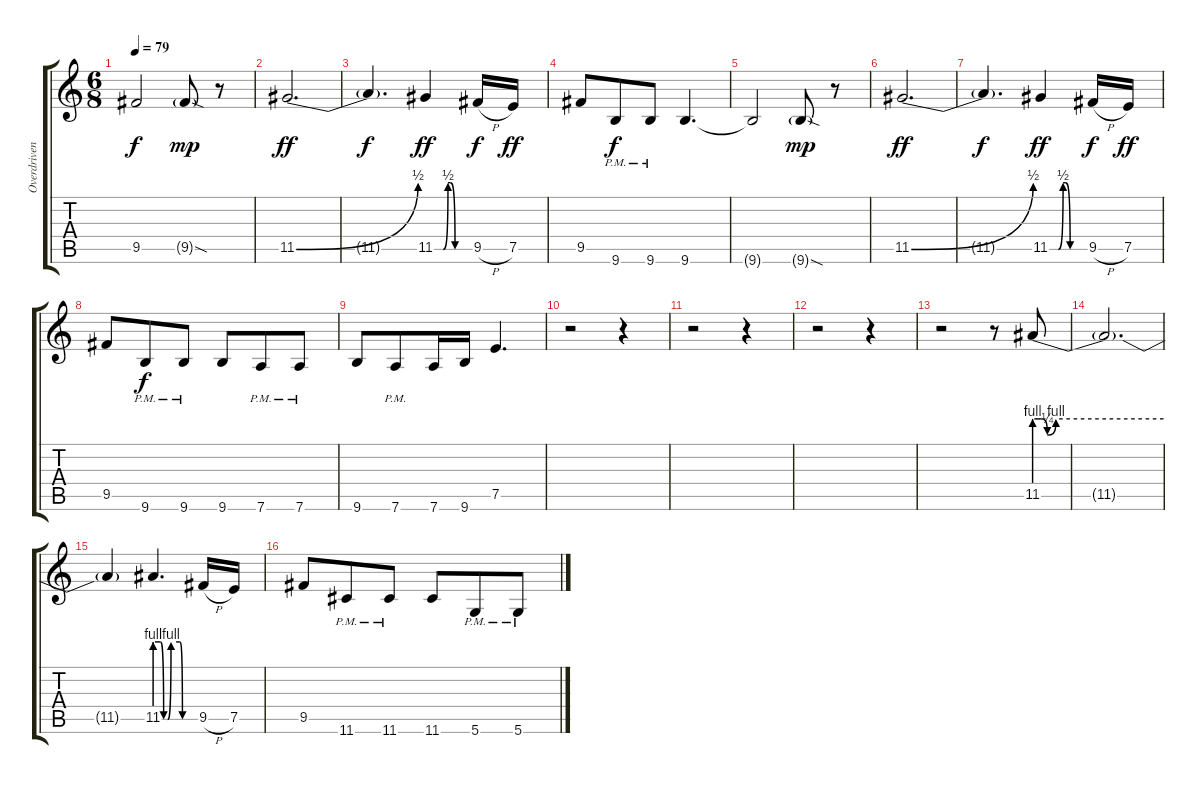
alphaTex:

\track ("Overdriven Guitar III" "Overdriven") {instrument overdrivenguitar}
\staff {score tabs}
\tuning (E4 B3 G3 D3 A2 D2) {hide}
\ts (6 8)
\tempo 79
\clef g2
\ks c
9.5{t}.2{dy f} 9.5{sod g}.8{dy mp} r.8 |
11.5{be (bend 0 0 60 2)}.2{d dy ff} |
11.5{t}.4{d dy f} 11.5{be (custom 0 0 15 0 23 2 27 2 35 0 45 0 60 0)}.4{dy ff} 9.5{h}.16{dy f} 7.5.16{dy ff} |
9.5.8 9.6{pm}.8{dy f} 9.6{pm}.8 9.6.4{d} |
9.6{t}.2 9.6{sod g}.8{dy mp} r.8 |
11.5{be (bend 0 0 60 2)}.2{d dy ff} |
11.5{t}.4{d dy f} 11.5{be (custom 0 0 15 0 23 2 27 2 35 0 45 0 60 0)}.4{dy ff} 9.5{h}.16{dy f} 7.5.16{dy ff} |
9.5.8 9.6{pm}.8{dy f} 9.6{pm}.8 9.6.8 7.6{pm}.8 7.6{pm}.8 |
9.6.8 7.6{pm}.8 7.6.16 9.6.16 7.5.4{d} |
r.2 r.4 |
r.2 r.4 |
r.2 r.4 |
r.2 r.8 11.5{be (custom 0 4 3 4 6 1 10 4 60 4)}.8 |
11.5{t}.2{d} |
11.5{t}.4 11.5{be (custom 0 4 8 4 13 0 19 0 24 4 37 4 41 0 60 0)}.4{d} 9.5{h}.16 7.5.16 |
9.5.8 11.6{pm}.8 11.6{pm}.8 11.6.8 5.6{pm}.8 5.6{pm}.8
